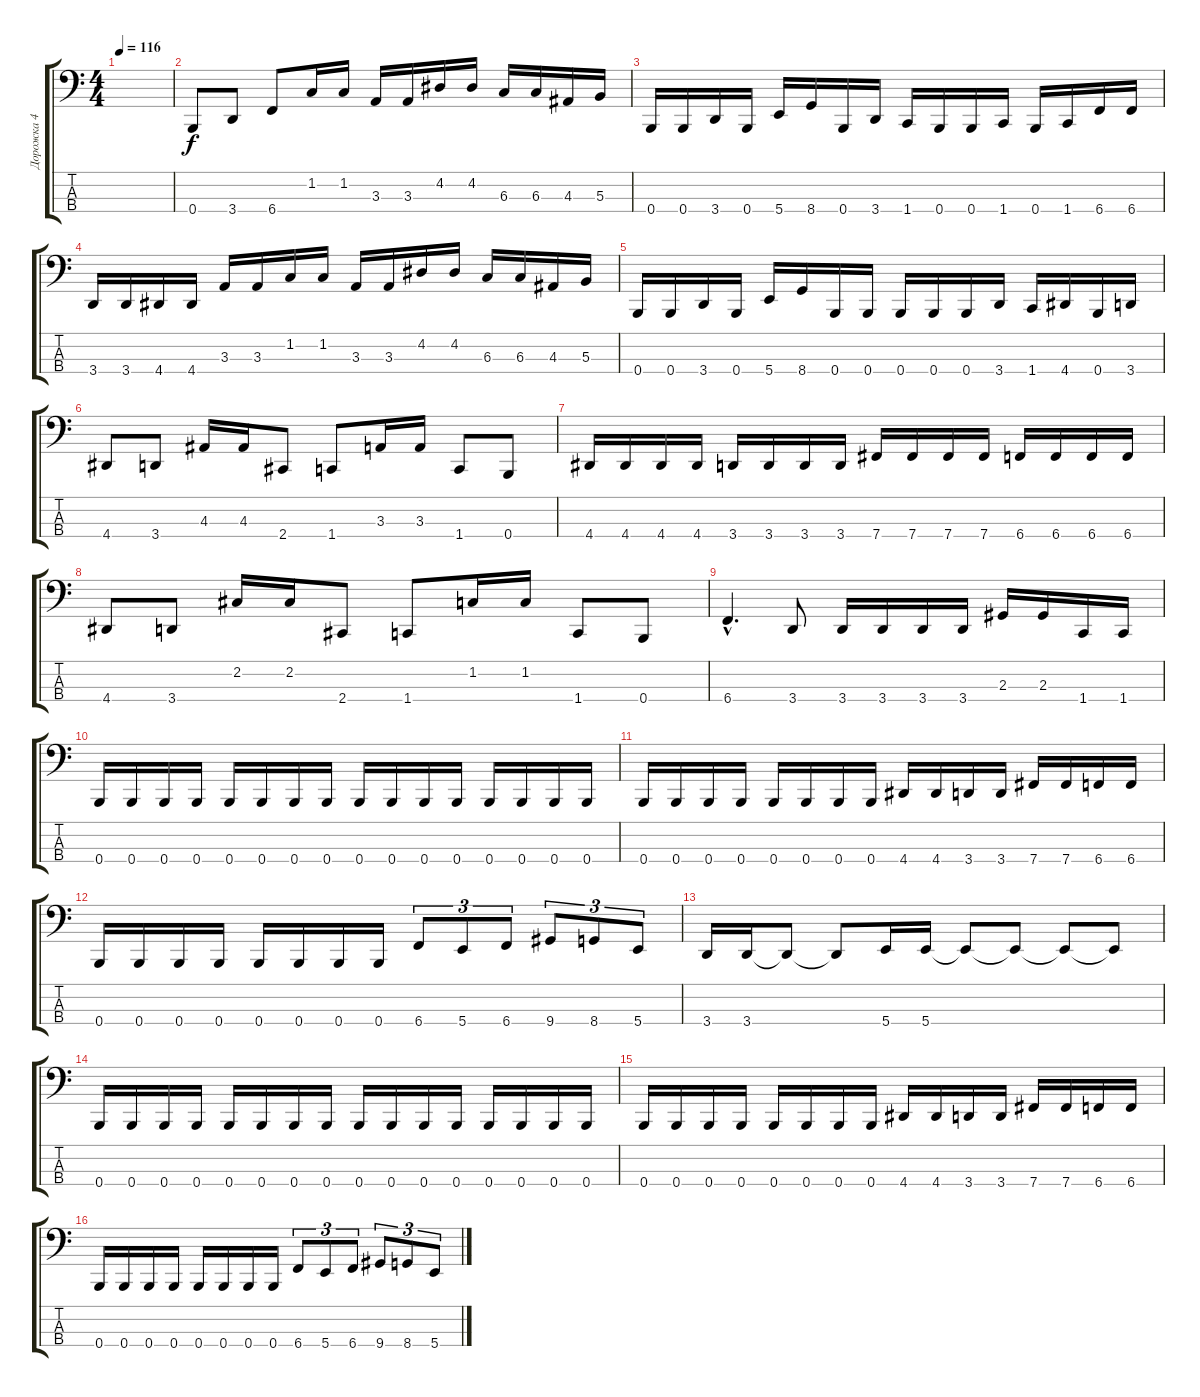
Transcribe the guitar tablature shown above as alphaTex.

\track ("Дорожка 4" "Дорожка 4") {instrument electricbasspick}
\staff {score tabs}
\tuning (E2 B1 Gb1 B0) {hide}
\ts (4 4)
\tempo 116
\clef f4
\ks c
|
0.4.8 3.4.8 6.4.8 1.2.16 1.2.16 3.3.16 3.3.16 4.2.16 4.2.16 6.3.16 6.3.16 4.3.16 5.3.16 |
0.4.16 0.4.16 3.4.16 0.4.16 5.4.16 8.4.16 0.4.16 3.4.16 1.4.16 0.4.16 0.4.16 1.4.16 0.4.16 1.4.16 6.4.16 6.4.16 |
3.4.16 3.4.16 4.4.16 4.4.16 3.3.16 3.3.16 1.2.16 1.2.16 3.3.16 3.3.16 4.2.16 4.2.16 6.3.16 6.3.16 4.3.16 5.3.16 |
0.4.16 0.4.16 3.4.16 0.4.16 5.4.16 8.4.16 0.4.16 0.4.16 0.4.16 0.4.16 0.4.16 3.4.16 1.4.16 4.4.16 0.4.16 3.4.16 |
4.4.8 3.4.8 4.3.16 4.3.16 2.4.8 1.4.8 3.3.16 3.3.16 1.4.8 0.4.8 |
4.4.16 4.4.16 4.4.16 4.4.16 3.4.16 3.4.16 3.4.16 3.4.16 7.4.16 7.4.16 7.4.16 7.4.16 6.4.16 6.4.16 6.4.16 6.4.16 |
4.4.8 3.4.8 2.2.16 2.2.16 2.4.8 1.4.8 1.2.16 1.2.16 1.4.8 0.4.8 |
6.4{hac}.4{d} 3.4.8 3.4.16 3.4.16 3.4.16 3.4.16 2.3.16 2.3.16 1.4.16 1.4.16 |
0.4.16 0.4.16 0.4.16 0.4.16 0.4.16 0.4.16 0.4.16 0.4.16 0.4.16 0.4.16 0.4.16 0.4.16 0.4.16 0.4.16 0.4.16 0.4.16 |
0.4.16 0.4.16 0.4.16 0.4.16 0.4.16 0.4.16 0.4.16 0.4.16 4.4.16 4.4.16 3.4.16 3.4.16 7.4.16 7.4.16 6.4.16 6.4.16 |
0.4.16 0.4.16 0.4.16 0.4.16 0.4.16 0.4.16 0.4.16 0.4.16 6.4.8{tu (3 2)} 5.4.8{tu (3 2)} 6.4.8{tu (3 2)} 9.4.8{tu (3 2)} 8.4.8{tu (3 2)} 5.4.8{tu (3 2)} |
3.4.16 3.4.16 3.4{t}.8 3.4{t}.8 5.4.16 5.4.16 5.4{t}.8 5.4{t}.8 5.4{t}.8 5.4{t}.8 |
0.4.16 0.4.16 0.4.16 0.4.16 0.4.16 0.4.16 0.4.16 0.4.16 0.4.16 0.4.16 0.4.16 0.4.16 0.4.16 0.4.16 0.4.16 0.4.16 |
0.4.16 0.4.16 0.4.16 0.4.16 0.4.16 0.4.16 0.4.16 0.4.16 4.4.16 4.4.16 3.4.16 3.4.16 7.4.16 7.4.16 6.4.16 6.4.16 |
0.4.16 0.4.16 0.4.16 0.4.16 0.4.16 0.4.16 0.4.16 0.4.16 6.4.8{tu (3 2)} 5.4.8{tu (3 2)} 6.4.8{tu (3 2)} 9.4.8{tu (3 2)} 8.4.8{tu (3 2)} 5.4.8{tu (3 2)}
